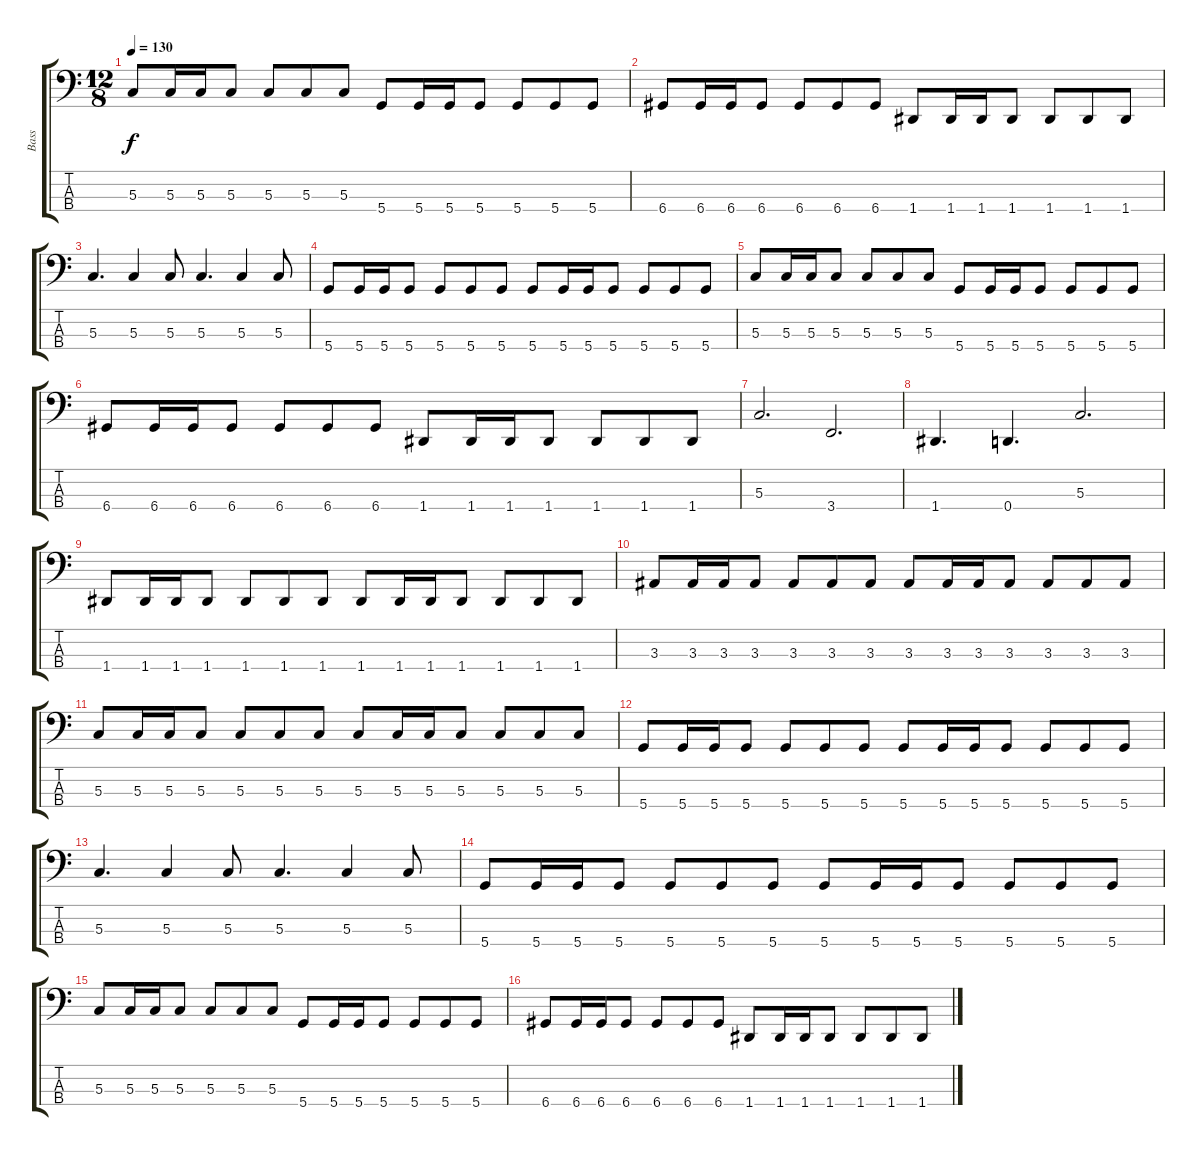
\track ("Bass" "Bass") {instrument electricbassfinger}
\staff {score tabs}
\tuning (F2 C2 G1 D1) {hide}
\ts (12 8)
\tempo 130
\clef f4
\ks c
5.3.8{dy f instrument electricbassfinger} 5.3.16 5.3.16 5.3.8 5.3.8 5.3.8 5.3.8 5.4.8 5.4.16 5.4.16 5.4.8 5.4.8 5.4.8 5.4.8 |
6.4.8 6.4.16 6.4.16 6.4.8 6.4.8 6.4.8 6.4.8 1.4.8 1.4.16 1.4.16 1.4.8 1.4.8 1.4.8 1.4.8 |
5.3.4{d} 5.3.4 5.3.8 5.3.4{d} 5.3.4 5.3.8 |
5.4.8 5.4.16 5.4.16 5.4.8 5.4.8 5.4.8 5.4.8 5.4.8 5.4.16 5.4.16 5.4.8 5.4.8 5.4.8 5.4.8 |
5.3.8 5.3.16 5.3.16 5.3.8 5.3.8 5.3.8 5.3.8 5.4.8 5.4.16 5.4.16 5.4.8 5.4.8 5.4.8 5.4.8 |
6.4.8 6.4.16 6.4.16 6.4.8 6.4.8 6.4.8 6.4.8 1.4.8 1.4.16 1.4.16 1.4.8 1.4.8 1.4.8 1.4.8 |
5.3.2{d} 3.4.2{d} |
1.4.4{d} 0.4.4{d} 5.3.2{d} |
1.4.8 1.4.16 1.4.16 1.4.8 1.4.8 1.4.8 1.4.8 1.4.8 1.4.16 1.4.16 1.4.8 1.4.8 1.4.8 1.4.8 |
3.3.8 3.3.16 3.3.16 3.3.8 3.3.8 3.3.8 3.3.8 3.3.8 3.3.16 3.3.16 3.3.8 3.3.8 3.3.8 3.3.8 |
5.3.8 5.3.16 5.3.16 5.3.8 5.3.8 5.3.8 5.3.8 5.3.8 5.3.16 5.3.16 5.3.8 5.3.8 5.3.8 5.3.8 |
5.4.8 5.4.16 5.4.16 5.4.8 5.4.8 5.4.8 5.4.8 5.4.8 5.4.16 5.4.16 5.4.8 5.4.8 5.4.8 5.4.8 |
5.3.4{d} 5.3.4 5.3.8 5.3.4{d} 5.3.4 5.3.8 |
5.4.8 5.4.16 5.4.16 5.4.8 5.4.8 5.4.8 5.4.8 5.4.8 5.4.16 5.4.16 5.4.8 5.4.8 5.4.8 5.4.8 |
5.3.8 5.3.16 5.3.16 5.3.8 5.3.8 5.3.8 5.3.8 5.4.8 5.4.16 5.4.16 5.4.8 5.4.8 5.4.8 5.4.8 |
6.4.8 6.4.16 6.4.16 6.4.8 6.4.8 6.4.8 6.4.8 1.4.8 1.4.16 1.4.16 1.4.8 1.4.8 1.4.8 1.4.8
